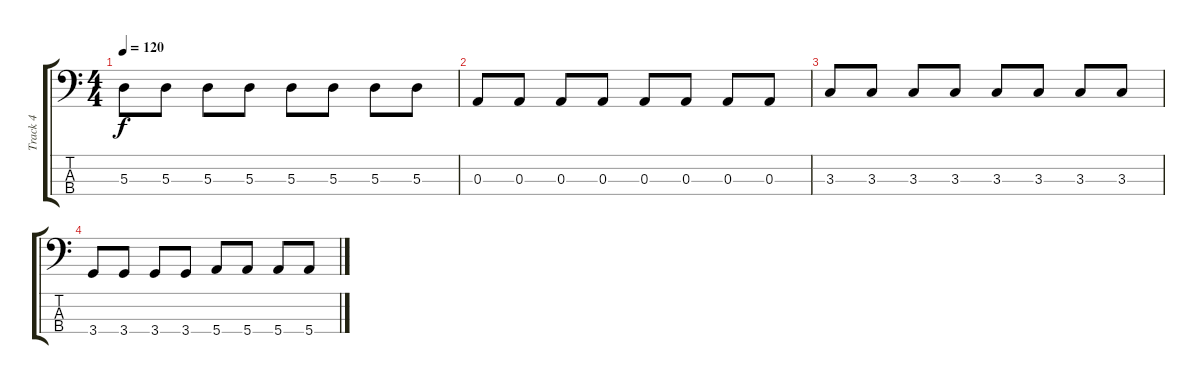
\track ("Track 4" "Track 4") {instrument electricbassfinger}
\staff {score tabs}
\tuning (G2 D2 A1 E1) {hide}
\ts (4 4)
\tempo 120
\clef f4
\ks c
5.3.8{dy f} 5.3.8 5.3.8 5.3.8 5.3.8 5.3.8 5.3.8 5.3.8 |
0.3.8 0.3.8 0.3.8 0.3.8 0.3.8 0.3.8 0.3.8 0.3.8 |
3.3.8 3.3.8 3.3.8 3.3.8 3.3.8 3.3.8 3.3.8 3.3.8 |
3.4.8 3.4.8 3.4.8 3.4.8 5.4.8 5.4.8 5.4.8 5.4.8
